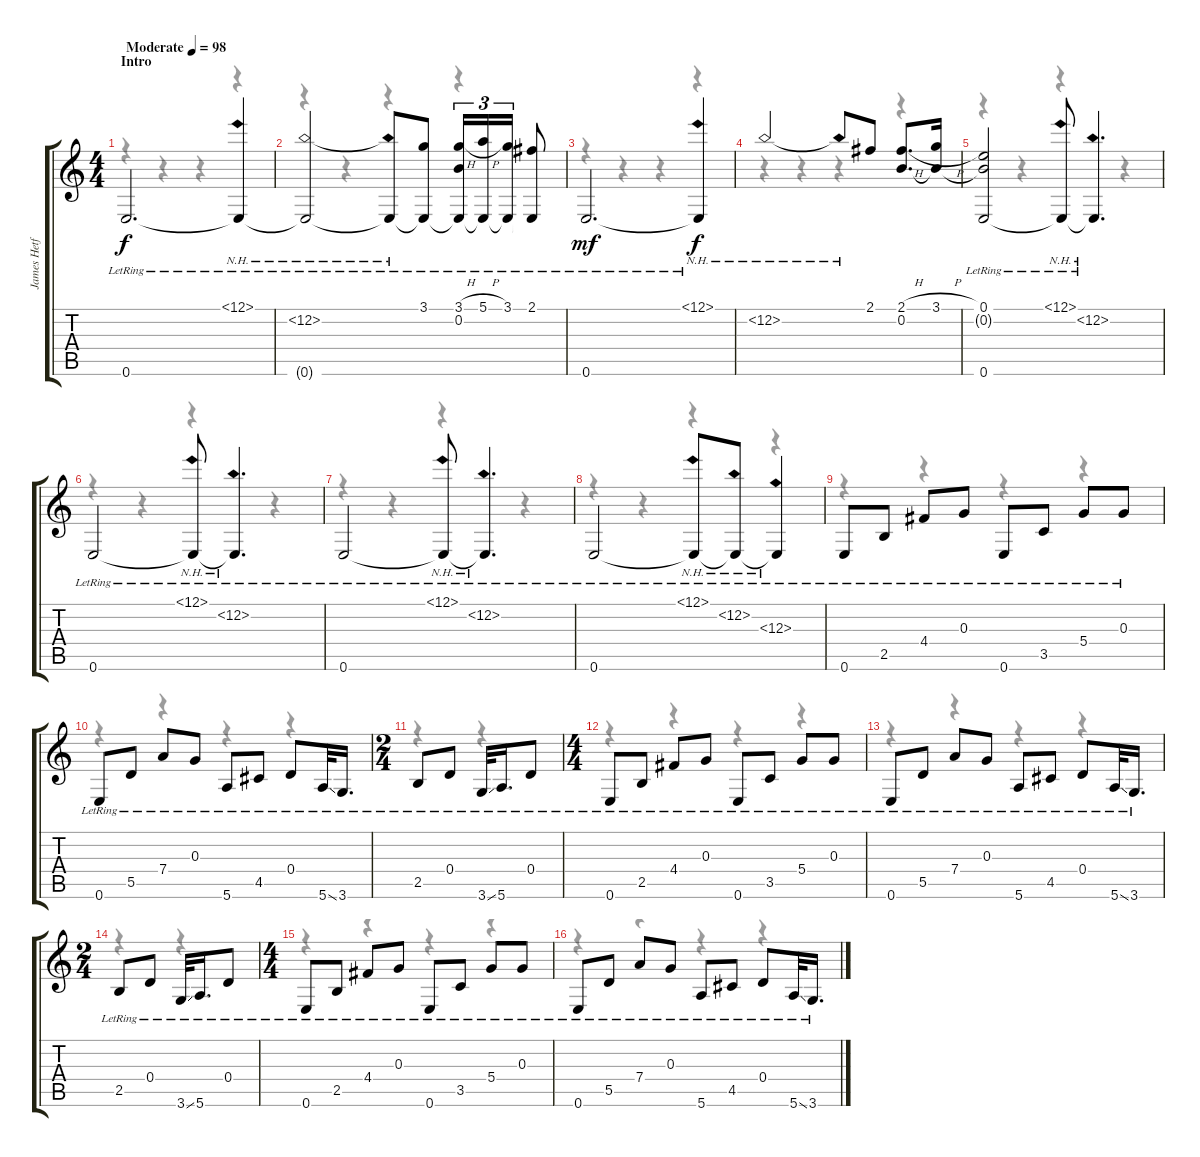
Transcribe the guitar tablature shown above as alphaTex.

\track ("James Hetfield (clean)" "James Hetf") {instrument electricguitarclean}
\staff {score tabs}
\tuning (E4 B3 G3 D3 A2 E2) {hide}
\voice
\ts (4 4)
\section ("" "Intro")
\tempo (98 "Moderate")
\clef g2
\ks c
0.6{lr}.2{d dy f instrument electricguitarclean} (12.1{nh lr} 0.6{lr t}).4 |
(12.2{nh lr} 0.6{lr t}).2 (12.2{nh lr t} 0.6{lr t}).8 (3.1 0.6{lr t}).8 (3.1{h} 0.2 0.6{lr t}).16{tu (3 2)} (5.1{h} 0.6{lr t}).16{tu (3 2)} (3.1 0.6{lr t}).16{tu (3 2)} (2.1 0.6{lr t}).8 |
0.6{lr}.2{d dy mf} (12.1{nh} 0.6{lr t}).4{dy f} |
12.2{nh}.2 12.2{nh t}.8 2.1.8 (2.1{h} 0.2).8{d} (3.1{h} 0.2{t}).16 |
(0.1 0.2{t} 0.6{lr}).2 (12.1{nh} 0.6{lr t}).8 (12.2{nh} 0.6{lr t}).4{d} |
0.6{lr}.2 (12.1{nh} 0.6{lr t}).8 (12.2{nh} 0.6{lr t}).4{d} |
0.6{lr}.2 (12.1{nh} 0.6{lr t}).8 (12.2{nh} 0.6{lr t}).4{d} |
0.6{lr}.2 (12.1{nh} 0.6{lr t}).8 (12.2{nh} 0.6{lr t}).8 (12.3{nh} 0.6{lr t}).4 |
0.6{lr}.8 2.5{lr}.8 4.4{lr}.8 0.3{lr}.8 0.6{lr}.8 3.5{lr}.8 5.4{lr}.8 0.3{lr}.8 |
0.6{lr}.8 5.5{lr}.8 7.4{lr}.8 0.3{lr}.8 5.6{lr}.8 4.5{lr}.8 0.4{lr}.8 5.6{ss lr}.32 3.6{lr}.16{d} |
\ts (2 4)
2.5{lr}.8 0.4{lr}.8 3.6{ss lr}.32 5.6{lr}.16{d} 0.4{lr}.8 |
\ts (4 4)
0.6{lr}.8 2.5{lr}.8 4.4{lr}.8 0.3{lr}.8 0.6{lr}.8 3.5{lr}.8 5.4{lr}.8 0.3{lr}.8 |
0.6{lr}.8 5.5{lr}.8 7.4{lr}.8 0.3{lr}.8 5.6{lr}.8 4.5{lr}.8 0.4{lr}.8 5.6{ss lr}.32 3.6{lr}.16{d} |
\ts (2 4)
2.5{lr}.8 0.4{lr}.8 3.6{ss lr}.32 5.6{lr}.16{d} 0.4{lr}.8 |
\ts (4 4)
0.6{lr}.8 2.5{lr}.8 4.4{lr}.8 0.3{lr}.8 0.6{lr}.8 3.5{lr}.8 5.4{lr}.8 0.3{lr}.8 |
0.6{lr}.8 5.5{lr}.8 7.4{lr}.8 0.3{lr}.8 5.6{lr}.8 4.5{lr}.8 0.4{lr}.8 5.6{ss lr}.32 3.6{lr}.16{d}
\voice
\clef g2
\ottava regular
\simile none
\ks c
r.4{dy f} r.4 r.4 r.4 |
r.4 r.4 r.4 r.4 |
r.4 r.4 r.4 r.4 |
r.4 r.4 r.4 r.4 |
r.4 r.4 r.4 r.4 |
r.4 r.4 r.4 r.4 |
r.4 r.4 r.4 r.4 |
r.4 r.4 r.4 r.4 |
r.4 r.4 r.4 r.4 |
r.4 r.4 r.4 r.4 |
r.4 r.4 |
r.4 r.4 r.4 r.4 |
r.4 r.4 r.4 r.4 |
r.4 r.4 |
r.4 r.4 r.4 r.4 |
r.4 r.4 r.4 r.4
